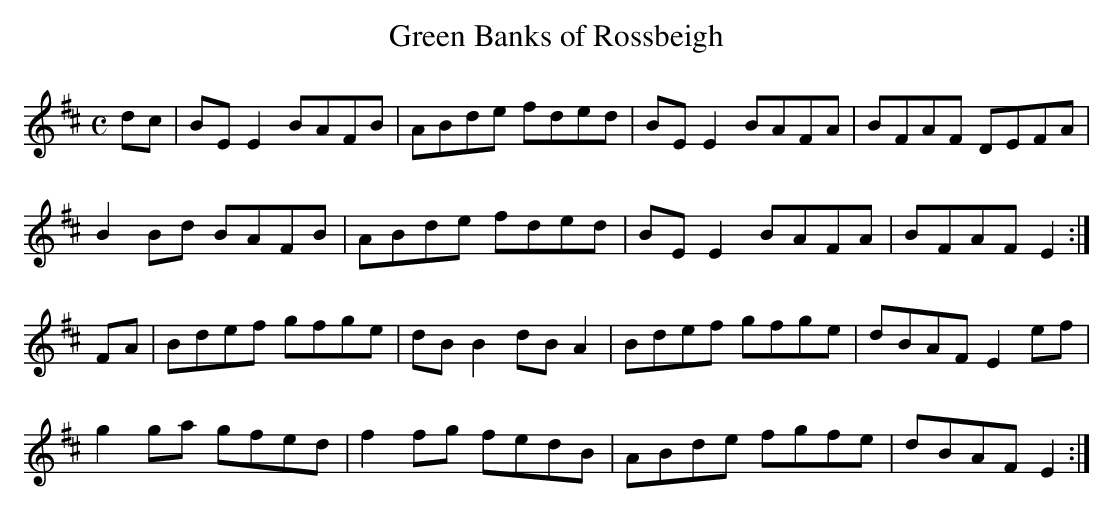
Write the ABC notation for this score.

X:1
T:Green Banks of Rossbeigh
M:C
L:1/8
K:E Dorian
dc|BEE2 BAFB|ABde fded|BEE2 BAFA|BFAF DEFA|!
B2Bd BAFB|ABde fded|BEE2 BAFA|BFAF E2:|!
FA|Bdef gfge|dBB2 dBA2|Bdef gfge|dBAF E2ef|!
g2ga gfed|f2fg fedB|ABde fgfe|dBAF E2:|!
